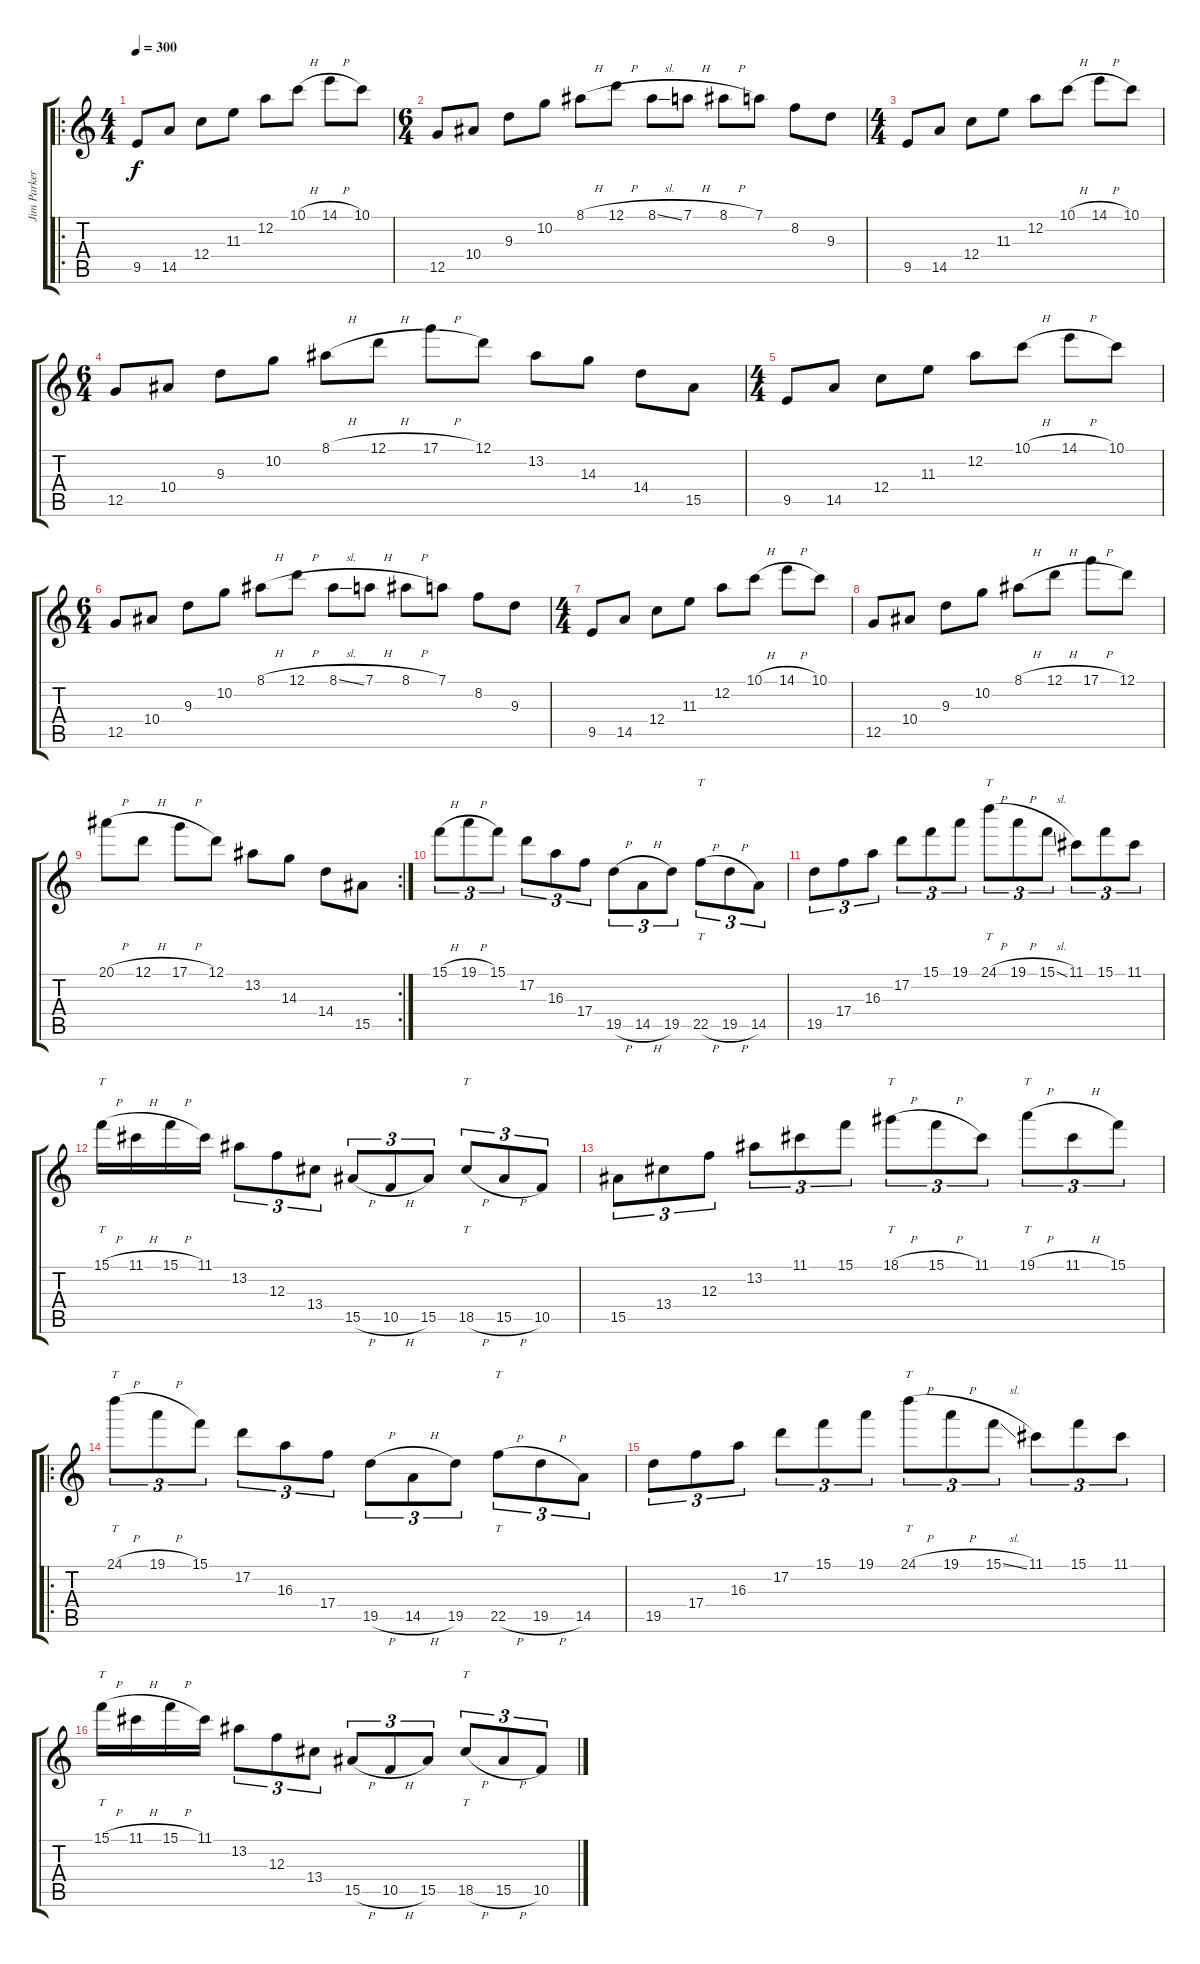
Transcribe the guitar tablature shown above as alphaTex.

\track ("Jim Parker" "Jim Parker") {instrument distortionguitar}
\staff {score tabs}
\tuning (D4 A3 F3 C3 G2 D2) {hide}
\ro
\ts (4 4)
\tempo 300
\clef g2
\ks c
9.5.8{dy f} 14.5.8 12.4.8 11.3.8 12.2.8 10.1{h}.8 14.1{h}.8 10.1.8 |
\ts (6 4)
12.5.8 10.4.8 9.3.8 10.2.8 8.1{h}.8 12.1{h}.8 8.1{sl}.8 7.1{h}.8 8.1{h}.8 7.1.8 8.2.8 9.3.8 |
\ts (4 4)
9.5.8 14.5.8 12.4.8 11.3.8 12.2.8 10.1{h}.8 14.1{h}.8 10.1.8 |
\ts (6 4)
12.5.8 10.4.8 9.3.8 10.2.8 8.1{h}.8 12.1{h}.8 17.1{h}.8 12.1.8 13.2.8 14.3.8 14.4.8 15.5.8 |
\ts (4 4)
9.5.8 14.5.8 12.4.8 11.3.8 12.2.8 10.1{h}.8 14.1{h}.8 10.1.8 |
\ts (6 4)
12.5.8 10.4.8 9.3.8 10.2.8 8.1{h}.8 12.1{h}.8 8.1{sl}.8 7.1{h}.8 8.1{h}.8 7.1.8 8.2.8 9.3.8 |
\ts (4 4)
9.5.8 14.5.8 12.4.8 11.3.8 12.2.8 10.1{h}.8 14.1{h}.8 10.1.8 |
12.5.8 10.4.8 9.3.8 10.2.8 8.1{h}.8 12.1{h}.8 17.1{h}.8 12.1.8 |
\rc 2
20.1{h}.8 12.1{h}.8 17.1{h}.8 12.1.8 13.2.8 14.3.8 14.4.8 15.5.8 |
15.1{h}.8{tu (3 2)} 19.1{h}.8{tu (3 2)} 15.1.8{tu (3 2)} 17.2.8{tu (3 2)} 16.3.8{tu (3 2)} 17.4.8{tu (3 2)} 19.5{h}.8{tu (3 2)} 14.5{h}.8{tu (3 2)} 19.5.8{tu (3 2)} 22.5{h}.8{tt tu (3 2)} 19.5{h}.8{tu (3 2)} 14.5.8{tu (3 2)} |
19.5.8{tu (3 2)} 17.4.8{tu (3 2)} 16.3.8{tu (3 2)} 17.2.8{tu (3 2)} 15.1.8{tu (3 2)} 19.1.8{tu (3 2)} 24.1{h}.8{tt tu (3 2)} 19.1{h}.8{tu (3 2)} 15.1{sl}.8{tu (3 2)} 11.1.8{tu (3 2)} 15.1.8{tu (3 2)} 11.1.8{tu (3 2)} |
15.1{h}.16{tt} 11.1{h}.16 15.1{h}.16 11.1.16 13.2.8{tu (3 2)} 12.3.8{tu (3 2)} 13.4.8{tu (3 2)} 15.5{h}.8{tu (3 2)} 10.5{h}.8{tu (3 2)} 15.5.8{tu (3 2)} 18.5{h}.8{tt tu (3 2)} 15.5{h}.8{tu (3 2)} 10.5.8{tu (3 2)} |
15.5.8{tu (3 2)} 13.4.8{tu (3 2)} 12.3.8{tu (3 2)} 13.2.8{tu (3 2)} 11.1.8{tu (3 2)} 15.1.8{tu (3 2)} 18.1{h}.8{tt tu (3 2)} 15.1{h}.8{tu (3 2)} 11.1.8{tu (3 2)} 19.1{h}.8{tt tu (3 2)} 11.1{h}.8{tu (3 2)} 15.1.8{tu (3 2)} |
\ro
24.1{h}.8{tt tu (3 2)} 19.1{h}.8{tu (3 2)} 15.1.8{tu (3 2)} 17.2.8{tu (3 2)} 16.3.8{tu (3 2)} 17.4.8{tu (3 2)} 19.5{h}.8{tu (3 2)} 14.5{h}.8{tu (3 2)} 19.5.8{tu (3 2)} 22.5{h}.8{tt tu (3 2)} 19.5{h}.8{tu (3 2)} 14.5.8{tu (3 2)} |
19.5.8{tu (3 2)} 17.4.8{tu (3 2)} 16.3.8{tu (3 2)} 17.2.8{tu (3 2)} 15.1.8{tu (3 2)} 19.1.8{tu (3 2)} 24.1{h}.8{tt tu (3 2)} 19.1{h}.8{tu (3 2)} 15.1{sl}.8{tu (3 2)} 11.1.8{tu (3 2)} 15.1.8{tu (3 2)} 11.1.8{tu (3 2)} |
15.1{h}.16{tt} 11.1{h}.16 15.1{h}.16 11.1.16 13.2.8{tu (3 2)} 12.3.8{tu (3 2)} 13.4.8{tu (3 2)} 15.5{h}.8{tu (3 2)} 10.5{h}.8{tu (3 2)} 15.5.8{tu (3 2)} 18.5{h}.8{tt tu (3 2)} 15.5{h}.8{tu (3 2)} 10.5.8{tu (3 2)}
